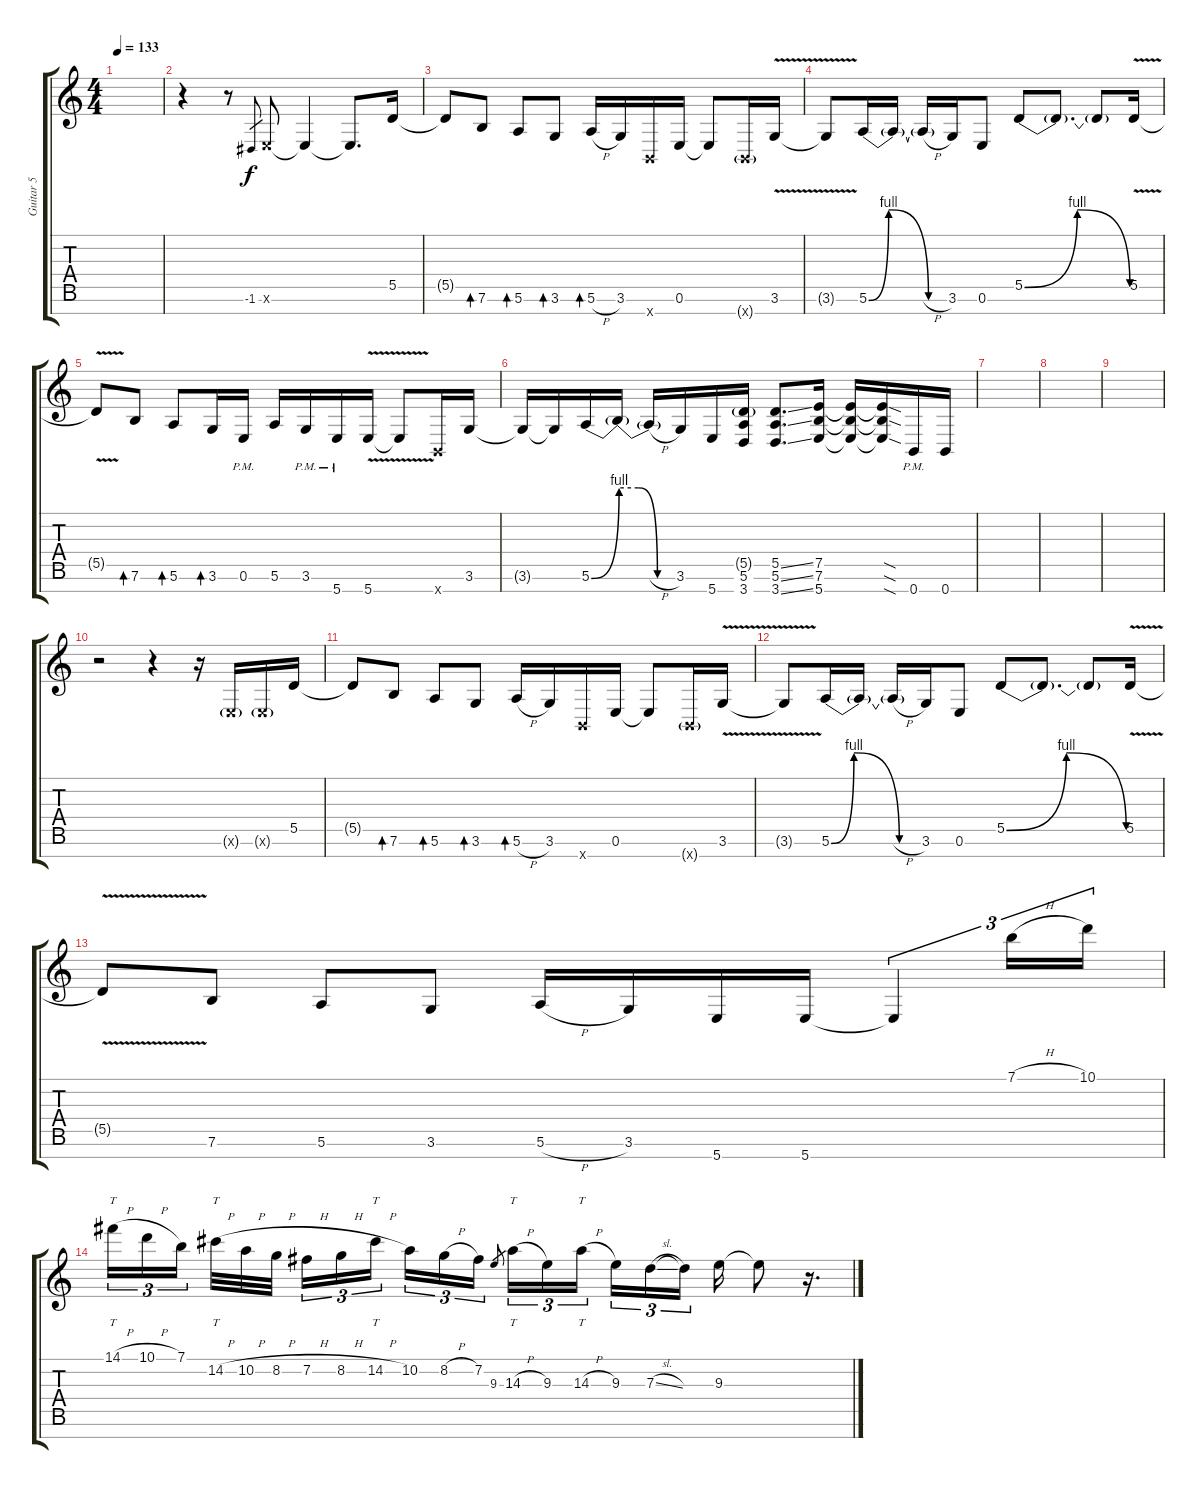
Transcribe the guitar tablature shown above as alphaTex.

\track ("Guitar 5" "Guitar 5") {instrument overdrivenguitar}
\staff {score tabs}
\tuning (E4 B3 G3 D3 A2 E2 B1) {hide}
\ts (4 4)
\tempo 133
\clef g2
\ks c
|
r.4{balance 3} r.8 -1.6.8{gr} 0.6{x}.8 0.6{t}.4 0.6{t}.8{d} 5.5.16 |
5.5{t}.8 7.6.8{bd 60} 5.6.8{bd 60} 3.6.8{bd 60} 5.6{h}.16{bd 60} 3.6.16 0.7{x}.16 0.6.16 0.6{t}.8 0.7{g x}.16 3.6{v}.16 |
3.6{t}.8 5.6{be (custom 0 0 15 4 45 0 60 0)}.16 5.6{t}.16 5.6{h t}.16 3.6.16 0.6.8 5.5{be (bendrelease 0 0 20 4 30 4 60 0)}.8 5.5{t}.8{d} 5.5{t}.8 5.5{v}.16 |
5.5{v t}.8 7.6.8{bd 60} 5.6.8{bd 60} 3.6.16{bd 60} 0.6{pm}.16 5.6.16 3.6{pm}.16 5.7{pm}.16 5.7{v}.16 5.7{v t}.8 0.7{x}.16 3.6.16 |
3.6{t}.16 3.6{t}.16 5.6{be (bend 0 0 60 4)}.16 5.6{be (custom 0 4 20 4 40 0 60 0) t}.16 5.6{h t}.16 3.6.16 5.7.16 (5.5{g} 5.6 3.7).16 (5.5{ss} 5.6{ss} 3.7{ss}).8{d} (7.5 7.6 5.7).16 (7.5{t} 7.6{t} 5.7{t}).16 (7.5{sod t} 7.6{sod t} 5.7{sod t}).16 0.7{pm}.16 0.7.16 |
|
|
|
r.2 r.4 r.16 0.6{g x}.16 0.6{g x}.16 5.5.16 |
5.5{t}.8 7.6.8{bd 60} 5.6.8{bd 60} 3.6.8{bd 60} 5.6{h}.16{bd 60} 3.6.16 0.7{x}.16 0.6.16 0.6{t}.8 0.7{g x}.16 3.6{v}.16 |
3.6{t}.8 5.6{be (custom 0 0 15 4 45 0 60 0)}.16 5.6{t}.16 5.6{h t}.16 3.6.16 0.6.8 5.5{be (bendrelease 0 0 20 4 30 4 60 0)}.8 5.5{t}.8{d} 5.5{t}.8 5.5{v}.16 |
5.5{v t}.8 7.6.8 5.6.8 3.6.8 5.6{h}.16 3.6.16 5.7.16 5.7.16 5.7{t}.4{tu (3 2)} 7.1{h}.16{tu (3 2)} 10.1.16{tu (3 2)} |
14.1{h}.16{tt tu (3 2)} 10.1{h}.16{tu (3 2)} 7.1.16{tu (3 2) beam splitsecondary} 14.2{h}.32{tt} 10.2{h}.32 8.2{h}.32{beam splitsecondary} 7.2{h}.16{tu (3 2)} 8.2{h}.16{tu (3 2)} 14.2{h}.16{tt tu (3 2) beam splitsecondary} 10.2.16{tu (3 2)} 8.2{h}.16{tu (3 2)} 7.2.16{tu (3 2)} 9.3.8{gr beam splitsecondary} 14.3{h}.16{tt tu (3 2)} 9.3.16{tu (3 2)} 14.3{h}.16{tt tu (3 2) beam splitsecondary} 9.3.16{tu (3 2)} 7.3{sl}.16{tu (3 2)} 7.3{t}.16{tu (3 2) beam splitsecondary} 9.3.16 9.3{t}.8 r.16{d}
